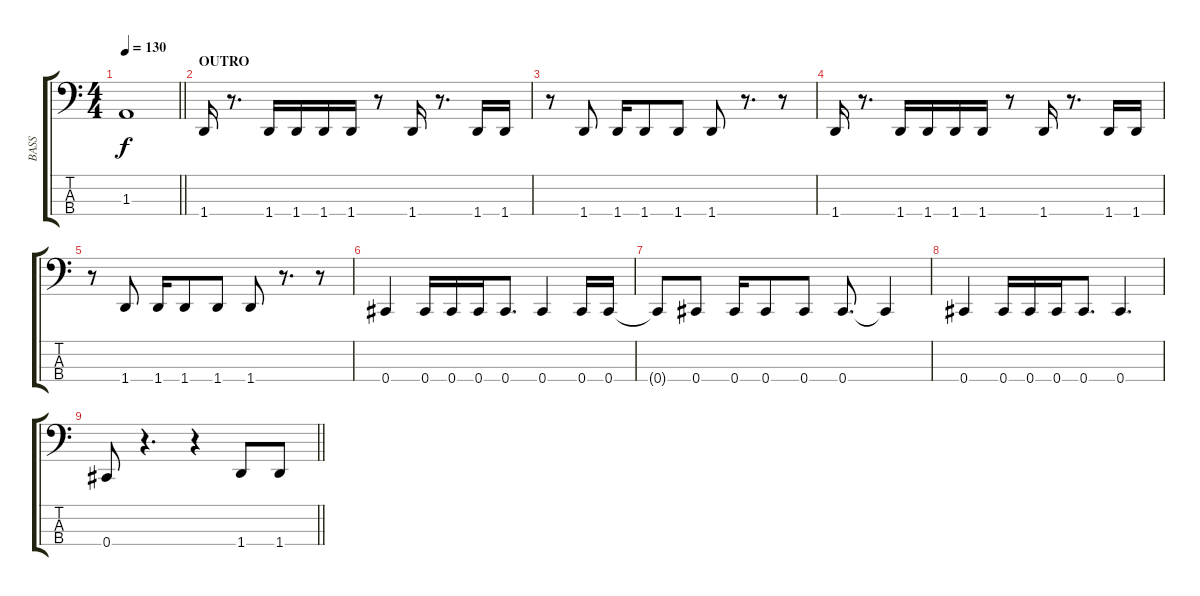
\track ("BASS" "BASS") {instrument electricbasspick}
\staff {score tabs}
\tuning (Gb2 Db2 Ab1 Db1) {hide}
\ts (4 4)
\tempo 130
\clef f4
\barLineRight lightlight
\ks c
1.3.1{dy f} |
\section ("" "OUTRO")
1.4.16 r.8{d} 1.4.16 1.4.16 1.4.16 1.4.16 r.8 1.4.16 r.8{d} 1.4.16 1.4.16 |
r.8 1.4.8 1.4.16 1.4.8 1.4.8 1.4.8 r.8{d} r.8 |
1.4.16 r.8{d} 1.4.16 1.4.16 1.4.16 1.4.16 r.8 1.4.16 r.8{d} 1.4.16 1.4.16 |
r.8 1.4.8 1.4.16 1.4.8 1.4.8 1.4.8 r.8{d} r.8 |
0.4.4 0.4.16 0.4.16 0.4.16 0.4.8{d} 0.4.4 0.4.16 0.4.16 |
0.4{t}.8 0.4.8 0.4.16 0.4.8 0.4.8 0.4.8{d} 0.4{t}.4 |
0.4.4 0.4.16 0.4.16 0.4.16 0.4.8{d} 0.4.4{d} |
\barLineRight lightlight
0.4.8 r.4{d} r.4 1.4.8 1.4.8
